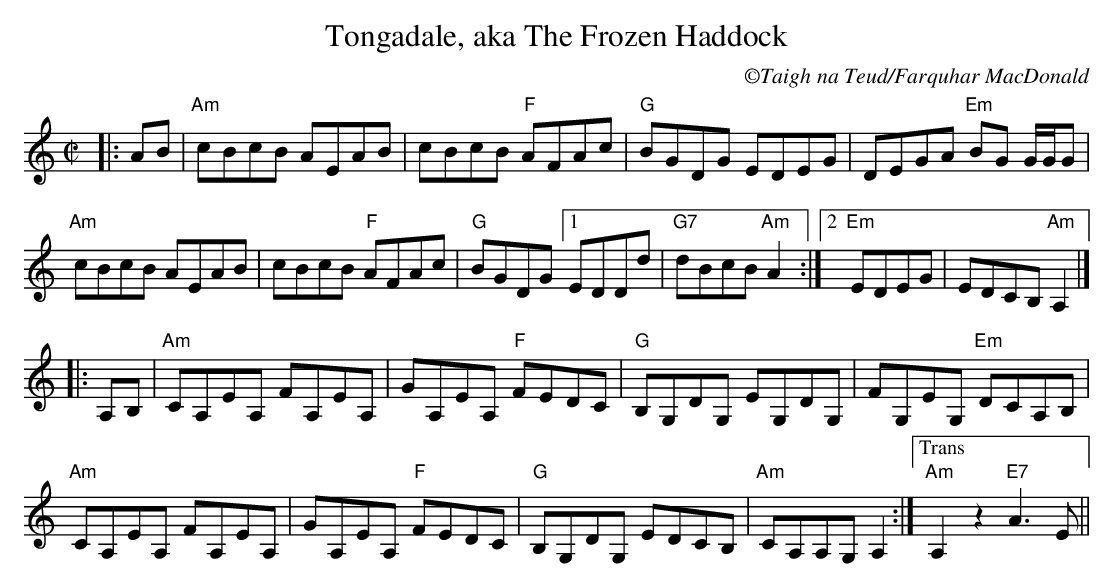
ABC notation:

X:1
T: Tongadale, aka The Frozen Haddock
C: \251Taigh na Teud/Farquhar MacDonald
M: C|
L: 1/8
K: Amin
|:AB | "Am"cBcB AEAB | cBcB "F"AFAc | "G"BGDG EDEG | DEGA "Em"BG G/G/G |
"Am"cBcB AEAB | cBcB "F"AFAc | "G"BGDG [1EDDd | "G7"dBcB "Am"A2:|2"Em"EDEG|EDCB,"Am" A,2 |]
|:A,B, | "Am"CA,EA, FA,EA, | GA,EA, "F"FEDC | "G"B,G,DG, EG,DG, | FG,EG, "Em"DCA,B, |
"Am"CA,EA, FA,EA, | GA,EA, "F"FEDC | "G"B,G,DG, EDCB, | "Am"CA,A,G, A,2 :|["Trans""Am"A,2z2 "E7"A3E||

$SmallLMargin
$SmallRMargin
